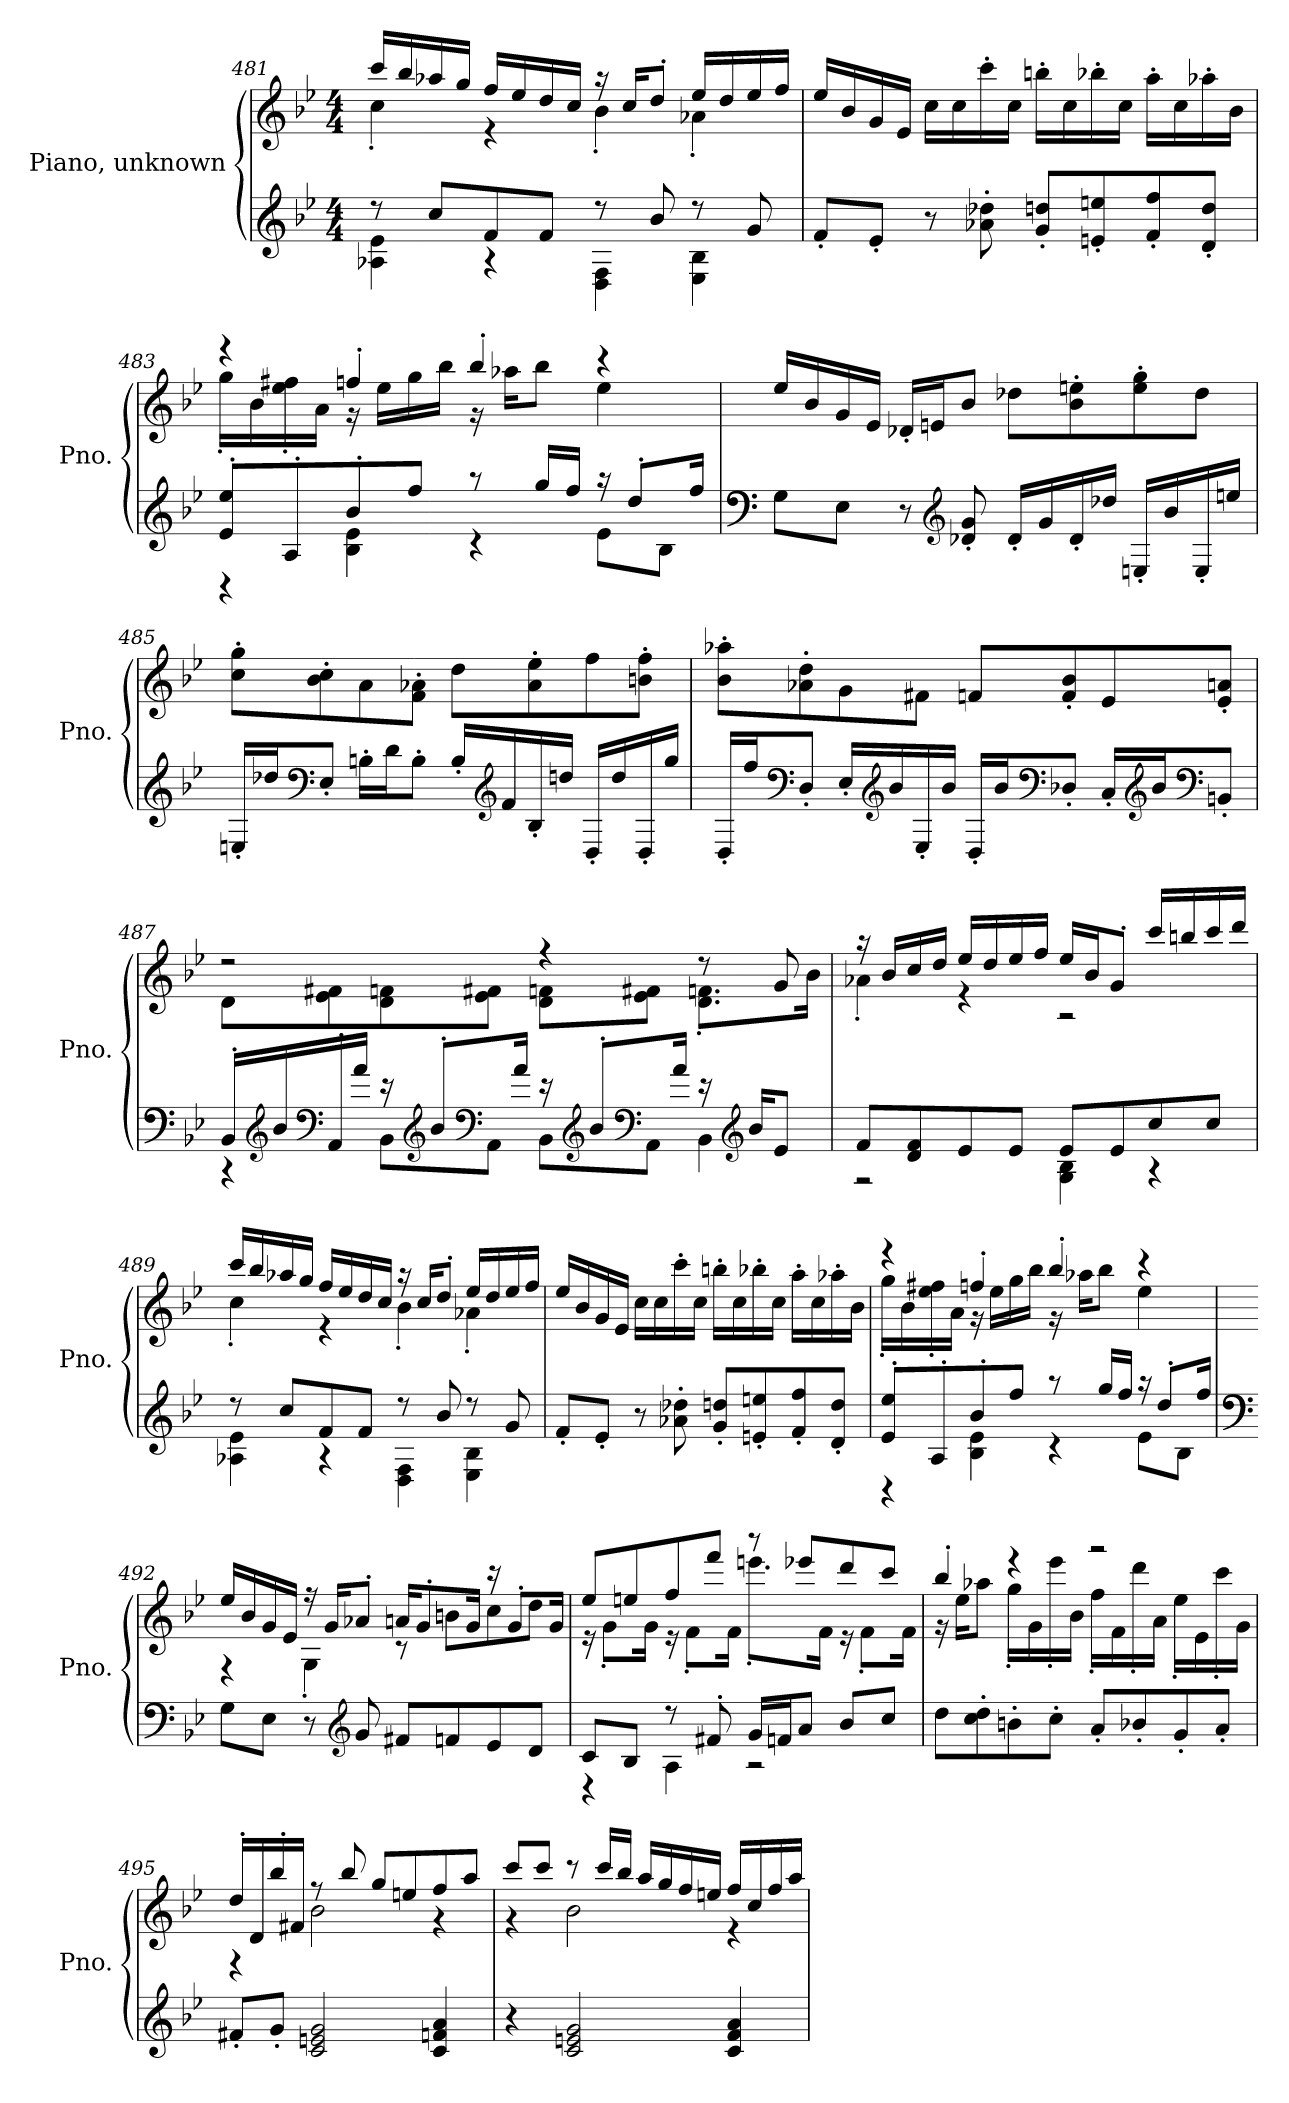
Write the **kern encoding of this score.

**kern	**kern
*part1	*part1
*staff2	*staff1
*I"Piano, unknown	*
*I'Pno.	*
!!LO:LB:g=z
*clefG2	*clefG2
*k[b-e-]	*k[b-e-]
*M4/4	*M4/4
=481	=481
*^	*^
8r	4A-X\ 4e-\	16ccc/LL	4cc'\
.	.	16bb-/	.
8cc/L	.	16aa-X/	.
.	.	16gg/JJ	.
8f/	4r	16ff/LL	4r
.	.	16ee-/	.
8f/J	.	16dd/	.
.	.	16cc/JJ	.
8r	4D\ 4F\	16r	4b-'\
.	.	16cc/KL	.
8b-/	.	8dd'/J	.
8r	4E-\ 4B-\	16ee-/LL	4a-X'\
.	.	16dd/	.
8g/	.	16ee-/	.
.	.	16ff/JJ	.
*v	*v	*	*
*	*v	*v
=482	=482
8f'/L	16ee-/LL
.	16b-/
8e-'/J	16g/
.	16e-/JJ
8r	16cc\LL
.	16cc\
8a-X\' 8dd-X\'	16ccc'\
.	16cc\JJ
8g/' 8ddn/'L	16bbn'\LL
.	16cc\
8en/' 8een/'	16bb-X'\
.	16cc\JJ
8f/' 8ff/'	16aa'\LL
.	16cc\
8d/' 8dd/'J	16aa-X'\
.	16b-\JJ
!!LO:LB:g=z
=483	=483
*^	*^
8e-/' 8ee-/'L	4r	4r	16gg'\LL
.	.	.	16b-\
8A'/	.	.	16ee-\' 16ff#X\'
.	.	.	16a\JJ
8b-'/	4B-\ 4e-\	4ffn'/	16r
.	.	.	16ee-\LL
8ff/J	.	.	16gg\
.	.	.	16bb-\JJ
8r	4r	4bb-'/	16r
.	.	.	16aa-X\KL
16gg/LL	.	.	8bb-\J
16ff/JJ	.	.	.
16r	8e-\L	4r	4ee-\
8dd'/L	.	.	.
.	8B-\J	.	.
16ff/Jk	.	.	.
*v	*v	*	*
*	*v	*v
=484	=484
*clefF4	*
8G\L	16ee-/LL
.	16b-/
8E-\J	16g/
.	16e-/JJ
8r	16d-X'/LL
.	16en/J
*clefG2	*
8d-X/' 8g/'	8b-/J
16d-'/LL	8dd-X\L
16g/	.
16d-'/	8b-\' 8een\'
16dd-X/JJ	.
16En'/LL	8ee\' 8gg\'
16b-/	.
16E'/	8dd-\J
16een/JJ	.
!!LO:LB:g=z
=485	=485
16En'/LL	8cc\' 8gg\'L
16dd-X/J	.
*clefF4	*
8E'/J	8b-\' 8cc\'
16Bn'\LL	8a\
16d\J	.
8B'\J	8f\' 8a-X\'J
16B'/LL	8dd\L
*clefG2	*
16f/	.
16B'/	8a-\' 8ee-\'
16ddn/JJ	.
16D'/LL	8ff\
16dd/	.
16D'/	8bn\' 8ff\'J
16gg/JJ	.
=486	=486
16D'/LL	8b-\' 8aa-X\'L
16ff/J	.
*clefF4	*
8D'/J	8a-X\' 8dd\'
16E-'/LL	8g\
*clefG2	*
16b-/	.
16E-'/	8f#X\J
16b-/JJ	.
16D'/LL	8fn/L
16b-/J	.
*clefF4	*
8D-X'/J	8f/' 8b-/'
16C'/LL	8e-/
*clefG2	*
16b-/J	.
*clefF4	*
8BBn'/J	8e-/' 8an/'J
!!LO:LB:g=z
=487	=487
*^	*^
16BB-'/LL	4r	2r	8d\L
*clefG2	*	*	*
16b-/	.	.	.
*clefF4	*	*	*
16AA'/	.	.	8e-\ 8f#X\
16a/JJ	.	.	.
16r	8BB-\L	.	8d\ 8fn\
*clefG2	*	*	*
8b-'/L	.	.	.
*clefF4	*	*	*
.	8AA\J	.	8e-\ 8f#X\J
16a/Jk	.	.	.
16r	8BB-\L	4r	8d\ 8fn\L
*clefG2	*	*	*
8b-'/L	.	.	.
*clefF4	*	*	*
.	8AA\J	.	8e-\ 8f#X\J
16a/Jk	.	.	.
16r	4BB-\	8r	8.d\' 8.fn\'L
*clefG2	*	*	*
16b-/KL	.	.	.
8e-/J	.	8g/	.
.	.	.	16b-\Jk
=488	=488	=488	=488
8f/L	2r	16r	4a-X'\
.	.	16b-/LL	.
8d/ 8f/	.	16cc/	.
.	.	16dd/JJ	.
8e-/	.	16ee-/LL	4r
.	.	16dd/	.
8e-/J	.	16ee-/	.
.	.	16ff/JJ	.
8e-/L	4G\ 4B-\	16ee-/LL	2r
.	.	16b-/J	.
8e-/	.	8g'/J	.
8cc/	4r	16ccc/LL	.
.	.	16bbn/	.
8cc/J	.	16ccc/	.
.	.	16ddd/JJ	.
!!LO:LB:g=z	!!
=489	=489	=489	=489
8r	4A-X\ 4e-\	16ccc/LL	4cc'\
.	.	16bb-/	.
8cc/L	.	16aa-X/	.
.	.	16gg/JJ	.
8f/	4r	16ff/LL	4r
.	.	16ee-/	.
8f/J	.	16dd/	.
.	.	16cc/JJ	.
8r	4D\ 4F\	16r	4b-'\
.	.	16cc/KL	.
8b-/	.	8dd'/J	.
8r	4E-\ 4B-\	16ee-/LL	4a-X'\
.	.	16dd/	.
8g/	.	16ee-/	.
.	.	16ff/JJ	.
*v	*v	*	*
*	*v	*v
=490	=490
8f'/L	16ee-/LL
.	16b-/
8e-'/J	16g/
.	16e-/JJ
8r	16cc\LL
.	16cc\
8a-X\' 8dd-X\'	16ccc'\
.	16cc\JJ
8g/' 8ddn/'L	16bbn'\LL
.	16cc\
8en/' 8een/'	16bb-X'\
.	16cc\JJ
8f/' 8ff/'	16aa'\LL
.	16cc\
8d/' 8dd/'J	16aa-X'\
.	16b-\JJ
!!LO:PB:g=z
=491	=491
*^	*^
8e-/' 8ee-/'L	4r	4r	16gg'\LL
.	.	.	16b-\
8A'/	.	.	16ee-\' 16ff#X\'
.	.	.	16a\JJ
8b-'/	4B-\ 4e-\	4ffn'/	16r
.	.	.	16ee-\LL
8ff/J	.	.	16gg\
.	.	.	16bb-\JJ
8r	4r	4bb-'/	16r
.	.	.	16aa-X\KL
16gg/LL	.	.	8bb-\J
16ff/JJ	.	.	.
16r	8e-\L	4r	4ee-\
8dd'/L	.	.	.
.	8B-\J	.	.
16ff/Jk	.	.	.
*v	*v	*	*
=492	=492	=492
*clefF4	*	*
8G\L	16ee-/LL	4r
.	16b-/	.
8E-\J	16g/	.
.	16e-/JJ	.
8r	16r	4G'\
.	16g/KL	.
*clefG2	*	*
8g/	8a-X'/J	.
8f#X/L	16an/KL	8r
.	8g'/	.
8fn/	.	8bn\L
.	16g/Jk	.
8e-/	16r	8cc\
.	8g'/L	.
8d/J	.	8dd\J
.	16g/Jk	.
!!LO:LB:g=z	!!
=493	=493	=493
*^	*	*
8c/L	4r	8ee-/L	16r
.	.	.	8g'\L
8B-/J	.	8een/	.
.	.	.	16g\Jk
8r	4A\	8ff/	16r
.	.	.	8f'\L
8f#X'/	.	8fff/J	.
.	.	.	16f\Jk
16g/LL	2r	8r	8.eeen'\L
16fn/J	.	.	.
8a/J	.	8eee-X/L	.
.	.	.	16f\Jk
8b-/L	.	8ddd/	16r
.	.	.	8f'\L
8cc/J	.	8ccc/J	.
.	.	.	16f\Jk
*v	*v	*	*
=494	=494	=494
8dd\L	4bb-'/	16r
.	.	16ee-\KL
8cc\' 8dd\'	.	8aa-X\J
8bn'\	4r	16gg'\LL
.	.	16g\
8cc'\J	.	16eee-'\
.	.	16b-\JJ
8a'/L	2r	16ff'\LL
.	.	16f\
8b-X'/	.	16ddd'\
.	.	16a\JJ
8g'/	.	16ee-'\LL
.	.	16e-\
8a'/J	.	16ccc'\
.	.	16g\JJ
!!LO:LB:g=z	!!
=495	=495	=495
8f#X'/L	16dd'/LL	4r
.	16d/	.
8g'/J	16bb-'/	.
.	16f#X/JJ	.
2c/ 2en/ 2g/	8r	2b-\
.	8bb-/	.
.	8gg/L	.
.	8een/	.
4c/ 4fn/ 4a/	8ff/	4r
.	8aa/J	.
=496	=496	=496
4r	8ccc/L	4r
.	8ccc/J	.
2c/ 2en/ 2g/	8r	2b-\
.	16ccc/LL	.
.	16bb-/JJ	.
.	16aa/LL	.
.	16gg/	.
.	16ff/	.
.	16een/JJ	.
4c/ 4f/ 4a/	16ff/LL	4r
.	16cc/	.
.	16ff/	.
.	16aa/JJ	.
*	*v	*v
=	=
*-	*-
